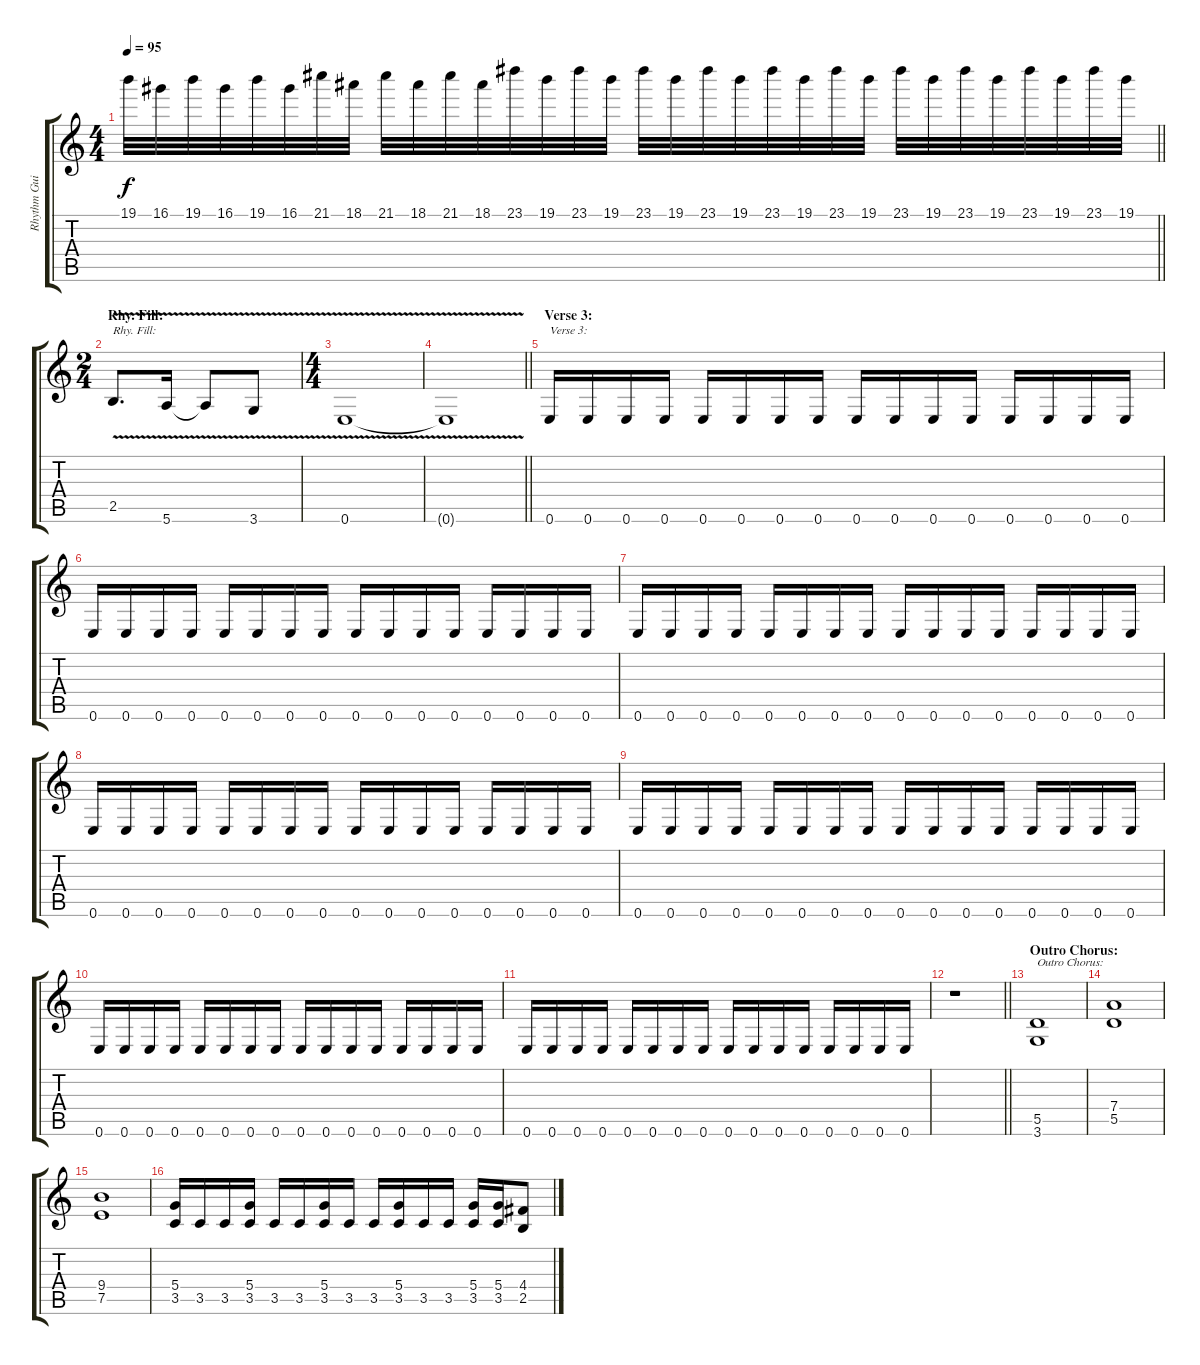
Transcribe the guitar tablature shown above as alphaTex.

\track ("Rhythm Guitar 2" "Rhythm Gui") {instrument overdrivenguitar}
\staff {score tabs}
\tuning (E4 B3 G3 D3 A2 E2) {hide}
\ts (4 4)
\tempo 95
\clef g2
\barLineRight lightlight
\ks c
19.1.32{dy f} 16.1.32 19.1.32 16.1.32 19.1.32 16.1.32 21.1.32 18.1.32 21.1.32 18.1.32 21.1.32 18.1.32 23.1.32 19.1.32 23.1.32 19.1.32 23.1.32 19.1.32 23.1.32 19.1.32 23.1.32 19.1.32 23.1.32 19.1.32 23.1.32 19.1.32 23.1.32 19.1.32 23.1.32 19.1.32 23.1.32 19.1.32 |
\ts (2 4)
\section ("" "Rhy. Fill:")
2.5{v}.8{d txt "Rhy. Fill:"} 5.6{v}.16 5.6{t}.8 3.6{v}.8 |
\ts (4 4)
0.6{v}.1 |
\barLineRight lightlight
0.6{t}.1 |
\section ("" "Verse 3:")
0.6.16{txt "Verse 3:"} 0.6.16 0.6.16 0.6.16 0.6.16 0.6.16 0.6.16 0.6.16 0.6.16 0.6.16 0.6.16 0.6.16 0.6.16 0.6.16 0.6.16 0.6.16 |
0.6.16 0.6.16 0.6.16 0.6.16 0.6.16 0.6.16 0.6.16 0.6.16 0.6.16 0.6.16 0.6.16 0.6.16 0.6.16 0.6.16 0.6.16 0.6.16 |
0.6.16 0.6.16 0.6.16 0.6.16 0.6.16 0.6.16 0.6.16 0.6.16 0.6.16 0.6.16 0.6.16 0.6.16 0.6.16 0.6.16 0.6.16 0.6.16 |
0.6.16 0.6.16 0.6.16 0.6.16 0.6.16 0.6.16 0.6.16 0.6.16 0.6.16 0.6.16 0.6.16 0.6.16 0.6.16 0.6.16 0.6.16 0.6.16 |
0.6.16 0.6.16 0.6.16 0.6.16 0.6.16 0.6.16 0.6.16 0.6.16 0.6.16 0.6.16 0.6.16 0.6.16 0.6.16 0.6.16 0.6.16 0.6.16 |
0.6.16 0.6.16 0.6.16 0.6.16 0.6.16 0.6.16 0.6.16 0.6.16 0.6.16 0.6.16 0.6.16 0.6.16 0.6.16 0.6.16 0.6.16 0.6.16 |
0.6.16 0.6.16 0.6.16 0.6.16 0.6.16 0.6.16 0.6.16 0.6.16 0.6.16 0.6.16 0.6.16 0.6.16 0.6.16 0.6.16 0.6.16 0.6.16 |
\barLineRight lightlight
r.1 |
\section ("" "Outro Chorus:")
(5.5 3.6).1{txt "Outro Chorus:"} |
(7.4 5.5).1 |
(9.4 7.5).1 |
(5.4 3.5).16 3.5.16 3.5.16 (5.4 3.5).16 3.5.16 3.5.16 (5.4 3.5).16 3.5.16 3.5.16 (5.4 3.5).16 3.5.16 3.5.16 (5.4 3.5).16 (5.4 3.5).16 (4.4 2.5).8
